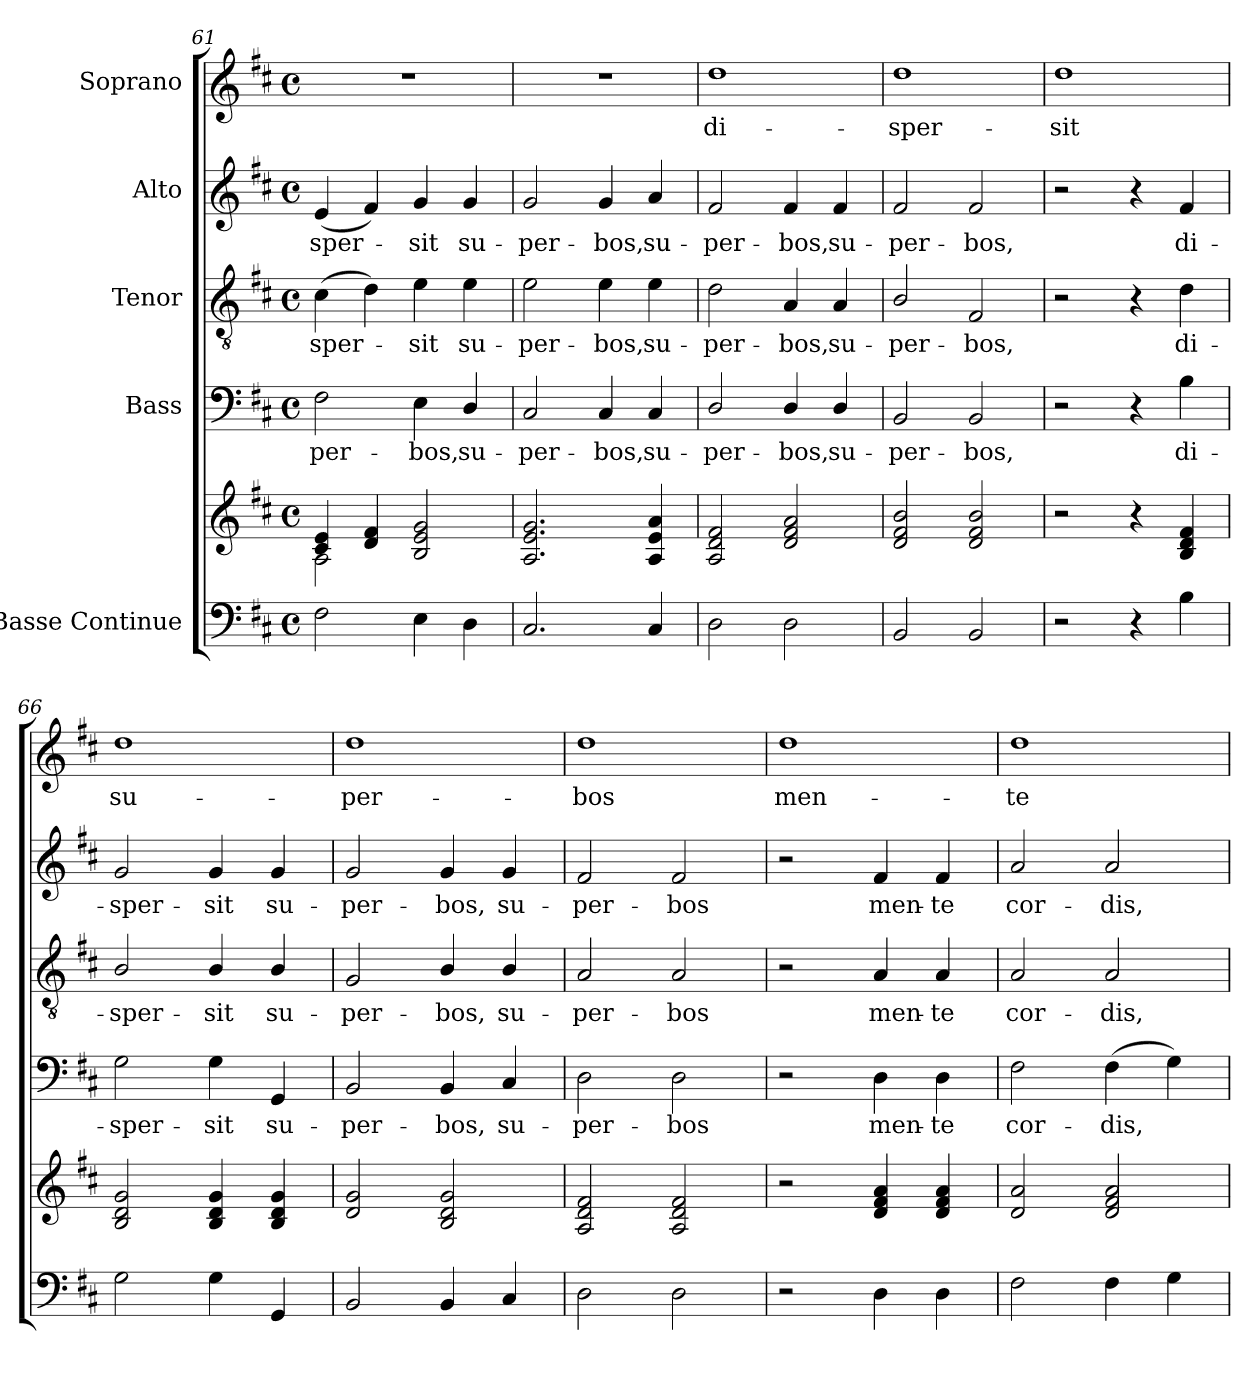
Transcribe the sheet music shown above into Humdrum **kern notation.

**kern	**kern	**kern	**text	**kern	**text	**kern	**text	**kern	**text
*part5	*part5	*part4	*part4	*part3	*part3	*part2	*part2	*part1	*part1
*staff6	*staff5	*staff4	*staff4	*staff3	*staff3	*staff2	*staff2	*staff1	*staff1
*I"Basse Continue	*	*I"Bass	*	*I"Tenor	*	*I"Alto	*	*I"Soprano	*
*clefF4	*clefG2	*clefF4	*	*clefGv2	*	*clefG2	*	*clefG2	*
*k[f#c#]	*k[f#c#]	*k[f#c#]	*	*k[f#c#]	*	*k[f#c#]	*	*k[f#c#]	*
*M4/4	*M4/4	*M4/4	*	*M4/4	*	*M4/4	*	*M4/4	*
*met(c)	*met(c)	*met(c)	*	*met(c)	*	*met(c)	*	*met(c)	*
=61	=61	=61	=61	=61	=61	=61	=61	=61	=61
*	*^	*	*	*	*	*	*	*	*
2F#\	4c#/ 4e/	2A\	2F#!\	per-	(4c#!\	sper-	(4e!/	sper-	1r	.
.	4d/ 4f#/	.	.	.	4d!\)	.	4f#!/)	.	.	.
4E\	2B/ 2e/ 2g/	2ryy	4E!\	bos,	4e!\	-sit	4g!/	-sit	.	.
4D\	.	.	4D!/	su-	4e!\	su-	4g!/	su-	.	.
*	*v	*v	*	*	*	*	*	*	*	*
=62	=62	=62	=62	=62	=62	=62	=62	=62	=62
2.C#/	2.A/ 2.e/ 2.g/	2C#!/	per-	2e!\	per-	2g!/	per-	1r	.
.	.	4C#!/	bos,	4e!\	bos,	4g!/	bos,	.	.
4C#/	4A/ 4e/ 4a/	4C#!/	su-	4e!\	su-	4a!/	su-	.	.
=63	=63	=63	=63	=63	=63	=63	=63	=63	=63
2D\	2A/ 2d/ 2f#/	2D!/	per-	2d!\	per-	2f#!/	per-	1dd!	di-
2D\	2d/ 2f#/ 2a/	4D!/	bos,	4A!/	bos,	4f#!/	bos,	.	.
.	.	4D!/	su-	4A!/	su-	4f#!/	su-	.	.
=64	=64	=64	=64	=64	=64	=64	=64	=64	=64
2BB/	2d/ 2f#/ 2b/	2BB!/	per-	2B!/	per-	2f#!/	per-	1dd!	sper-
2BB/	2d/ 2f#/ 2b/	2BB!/	bos,	2F#!/	bos,	2f#!/	bos,	.	.
!!LO:LB:g=z
=65	=65	=65	=65	=65	=65	=65	=65	=65	=65
2r	2r	2r	.	2r	.	2r	.	1dd!	sit
4r	4r	4r	.	4r	.	4r	.	.	.
4B\	4B/ 4d/ 4f#/	4B!\	di-	4d!\	di-	4f#!/	di-	.	.
=66	=66	=66	=66	=66	=66	=66	=66	=66	=66
2G\	2B/ 2d/ 2g/	2G!\	sper-	2B!/	sper-	2g!/	sper-	1dd!	su-
4G\	4B/ 4d/ 4g/	4G!\	sit	4B!/	sit	4g!/	sit	.	.
4GG/	4B/ 4d/ 4g/	4GG!/	su-	4B!/	su-	4g!/	su-	.	.
=67	=67	=67	=67	=67	=67	=67	=67	=67	=67
2BB/	2d/ 2g/	2BB!/	per-	2G!/	per-	2g!/	per-	1dd!	per-
4BB/	2B/ 2d/ 2g/	4BB!/	bos,	4B!/	bos,	4g!/	bos,	.	.
4C#/	.	4C#!/	su-	4B!/	su-	4g!/	su-	.	.
=68	=68	=68	=68	=68	=68	=68	=68	=68	=68
2D\	2A/ 2d/ 2f#/	2D!\	per-	2A!/	per-	2f#!/	per-	1dd!	bos
2D\	2A/ 2d/ 2f#/	2D!\	bos	2A!/	bos	2f#!/	bos	.	.
=69	=69	=69	=69	=69	=69	=69	=69	=69	=69
2r	2r	2r	.	2r	.	2r	.	1dd!	men-
4D\	4d/ 4f#/ 4a/	4D!\	men-	4A!/	men-	4f#!/	men-	.	.
4D\	4d/ 4f#/ 4a/	4D!\	te	4A!/	te	4f#!/	te	.	.
=70	=70	=70	=70	=70	=70	=70	=70	=70	=70
2F#\	2d/ 2a/	2F#!\	cor-	2A!/	cor-	2a!/	cor-	1dd!	te
4F#\	2d/ 2f#/ 2a/	(4F#!\	dis,	2A!/	dis,	2a!/	dis,	.	.
4G\	.	4G!\)	.	.	.	.	.	.	.
=	=	=	=	=	=	=	=	=	=
*-	*-	*-	*-	*-	*-	*-	*-	*-	*-
